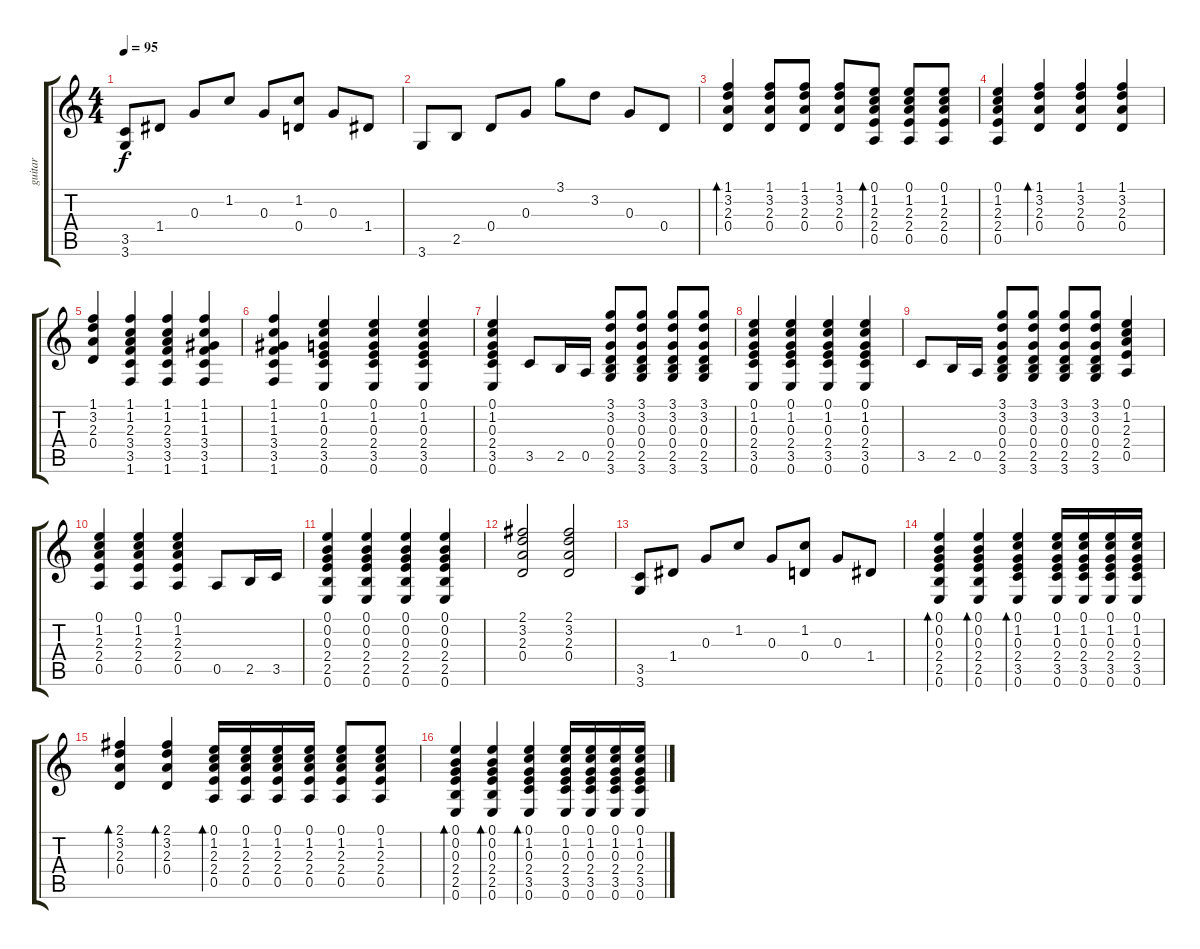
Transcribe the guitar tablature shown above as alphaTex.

\track ("guitar" "guitar") {instrument acousticguitarnylon}
\staff {score tabs}
\tuning (E4 B3 G3 D3 A2 E2) {hide}
\ts (4 4)
\tempo 95
\clef g2
\ks c
(3.5 3.6).8{dy f} 1.4.8 0.3.8 1.2.8 0.3.8 (1.2 0.4).8 0.3.8 1.4.8 |
3.6.8 2.5.8 0.4.8 0.3.8 3.1.8 3.2.8 0.3.8 0.4.8 |
(1.1 3.2 2.3 0.4).4{bd 60} (1.1 3.2 2.3 0.4).8 (1.1 3.2 2.3 0.4).8 (1.1 3.2 2.3 0.4).8 (0.1 1.2 2.3 2.4 0.5).8{bd 240} (0.1 1.2 2.3 2.4 0.5).8 (0.1 1.2 2.3 2.4 0.5).8 |
(0.1 1.2 2.3 2.4 0.5).4 (1.1 3.2 2.3 0.4).4{bd 240} (1.1 3.2 2.3 0.4).4 (1.1 3.2 2.3 0.4).4 |
(1.1 3.2 2.3 0.4).4 (1.1 1.2 2.3 3.4 3.5 1.6).4 (1.1 1.2 2.3 3.4 3.5 1.6).4 (1.1 1.2 1.3 3.4 3.5 1.6).4 |
(1.1 1.2 1.3 3.4 3.5 1.6).4 (0.1 1.2 0.3 2.4 3.5 0.6).4 (0.1 1.2 0.3 2.4 3.5 0.6).4 (0.1 1.2 0.3 2.4 3.5 0.6).4 |
(0.1 1.2 0.3 2.4 3.5 0.6).4 3.5.8 2.5.16 0.5.16 (3.1 3.2 0.3 0.4 2.5 3.6).8 (3.1 3.2 0.3 0.4 2.5 3.6).8 (3.1 3.2 0.3 0.4 2.5 3.6).8 (3.1 3.2 0.3 0.4 2.5 3.6).8 |
(0.1 1.2 0.3 2.4 3.5 0.6).4 (0.1 1.2 0.3 2.4 3.5 0.6).4 (0.1 1.2 0.3 2.4 3.5 0.6).4 (0.1 1.2 0.3 2.4 3.5 0.6).4 |
3.5.8 2.5.16 0.5.16 (3.1 3.2 0.3 0.4 2.5 3.6).8 (3.1 3.2 0.3 0.4 2.5 3.6).8 (3.1 3.2 0.3 0.4 2.5 3.6).8 (3.1 3.2 0.3 0.4 2.5 3.6).8 (0.1 1.2 2.3 2.4 0.5).4 |
(0.1 1.2 2.3 2.4 0.5).4 (0.1 1.2 2.3 2.4 0.5).4 (0.1 1.2 2.3 2.4 0.5).4 0.5.8 2.5.16 3.5.16 |
(0.1 0.2 0.3 2.4 2.5 0.6).4 (0.1 0.2 0.3 2.4 2.5 0.6).4 (0.1 0.2 0.3 2.4 2.5 0.6).4 (0.1 0.2 0.3 2.4 2.5 0.6).4 |
(2.1 3.2 2.3 0.4).2 (2.1 3.2 2.3 0.4).2 |
(3.5 3.6).8 1.4.8 0.3.8 1.2.8 0.3.8 (1.2 0.4).8 0.3.8 1.4.8 |
(0.1 0.2 0.3 2.4 2.5 0.6).4{bd 60} (0.1 0.2 0.3 2.4 2.5 0.6).4{bd 30} (0.1 1.2 0.3 2.4 3.5 0.6).4{bd 30} (0.1 1.2 0.3 2.4 3.5 0.6).16 (0.1 1.2 0.3 2.4 3.5 0.6).16 (0.1 1.2 0.3 2.4 3.5 0.6).16 (0.1 1.2 0.3 2.4 3.5 0.6).16 |
(2.1 3.2 2.3 0.4).4{bd 120} (2.1 3.2 2.3 0.4).4{bd 120} (0.1 1.2 2.3 2.4 0.5).16{bd 240} (0.1 1.2 2.3 2.4 0.5).16 (0.1 1.2 2.3 2.4 0.5).16 (0.1 1.2 2.3 2.4 0.5).16 (0.1 1.2 2.3 2.4 0.5).8 (0.1 1.2 2.3 2.4 0.5).8 |
(0.1 0.2 0.3 2.4 2.5 0.6).4{bd 60} (0.1 0.2 0.3 2.4 2.5 0.6).4{bd 30} (0.1 1.2 0.3 2.4 3.5 0.6).4{bd 30} (0.1 1.2 0.3 2.4 3.5 0.6).16 (0.1 1.2 0.3 2.4 3.5 0.6).16 (0.1 1.2 0.3 2.4 3.5 0.6).16 (0.1 1.2 0.3 2.4 3.5 0.6).16
